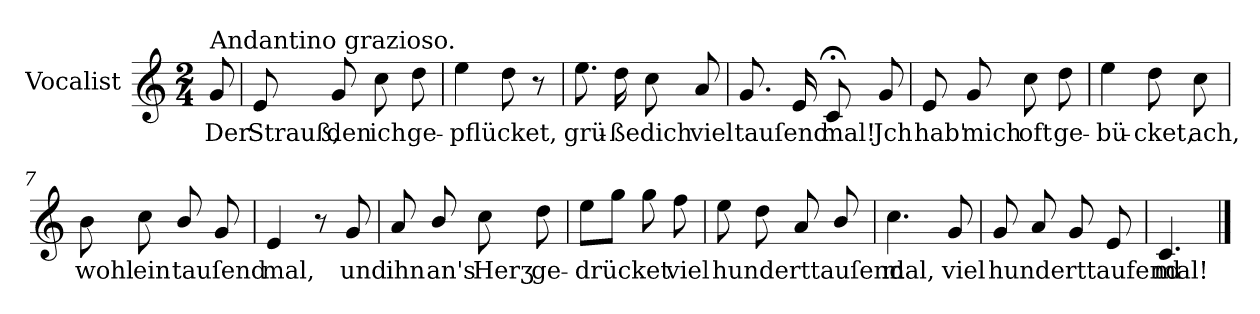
**kern	**text
*part1	*part1
*staff1	*staff1
*I"Vocalist	*
*k[]	*
*C:	*
*M2/4	*
=	=
!LO:TX:a:t=Andantino grazioso.	!
8g	Der
=1	=1
8e	Strauß,
8g	den
8cc	ich
8dd	ge-
=2	=2
4ee	-pflücket,
8dd	.
8r	.
=3	=3
8.ee	grü-
16dd	-ße
8cc	dich
8a	viel
=4	=4
8.g	tauſend
16e	.
8c;<	mal!
8g	Jch
=5	=5
8e	hab'
8g	mich
8cc	oft
8dd	ge-
=6	=6
4ee	-bü-
8dd	-cket,
8cc	ach,
=7	=7
8b	wohl
8cc	ein
8b/	tauſend
8g	.
=8	=8
4e	mal,
8r	.
8g	und
=9	=9
8a	ihn
8b/	an's
8cc	Herʒ
8dd	ge-
=10	=10
8eeL	-drücket
8ggJ	.
8gg	.
8ff	viel
=11	=11
8ee	hunderttauſend
8dd	.
8a	.
8b/	.
=12	=12
4.cc	mal,
8g	viel
=13	=13
8g	hunderttaufend
8a	.
8g	.
8e	.
=14	=14
4.c	mal!
==	==
*-	*-
